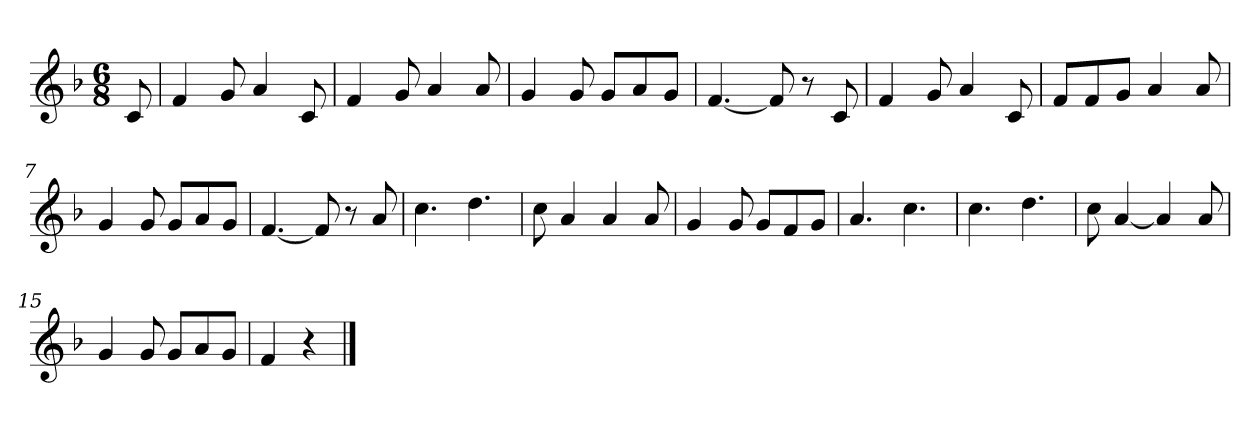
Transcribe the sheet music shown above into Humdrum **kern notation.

**kern
*part1
*staff1
*clefG2
*k[b-]
*M6/8
*MM112
=
8c/
=1
4f/
8g/
4a/
8c/
=2
4f/
8g/
4a/
8a/
=3
4g/
8g/
8g/L
8a/
8g/J
=4
[4.f/
8f/]
8r
8c/
=5
4f/
8g/
4a/
8c/
=6
8f/L
8f/
8g/J
4a/
8a/
=7
4g/
8g/
8g/L
8a/
8g/J
=8
[4.f/
8f/]
8r
8a/
=9
4.cc\
4.dd\
=10
8cc\
4a/
4a/
8a/
=11
4g/
8g/
8g/L
8f/
8g/J
=12
4.a/
4.cc\
=13
4.cc\
4.dd\
=14
8cc\
[4a/
4a/]
8a/
=15
4g/
8g/
8g/L
8a/
8g/J
=16
4f/
4r
==
*-
